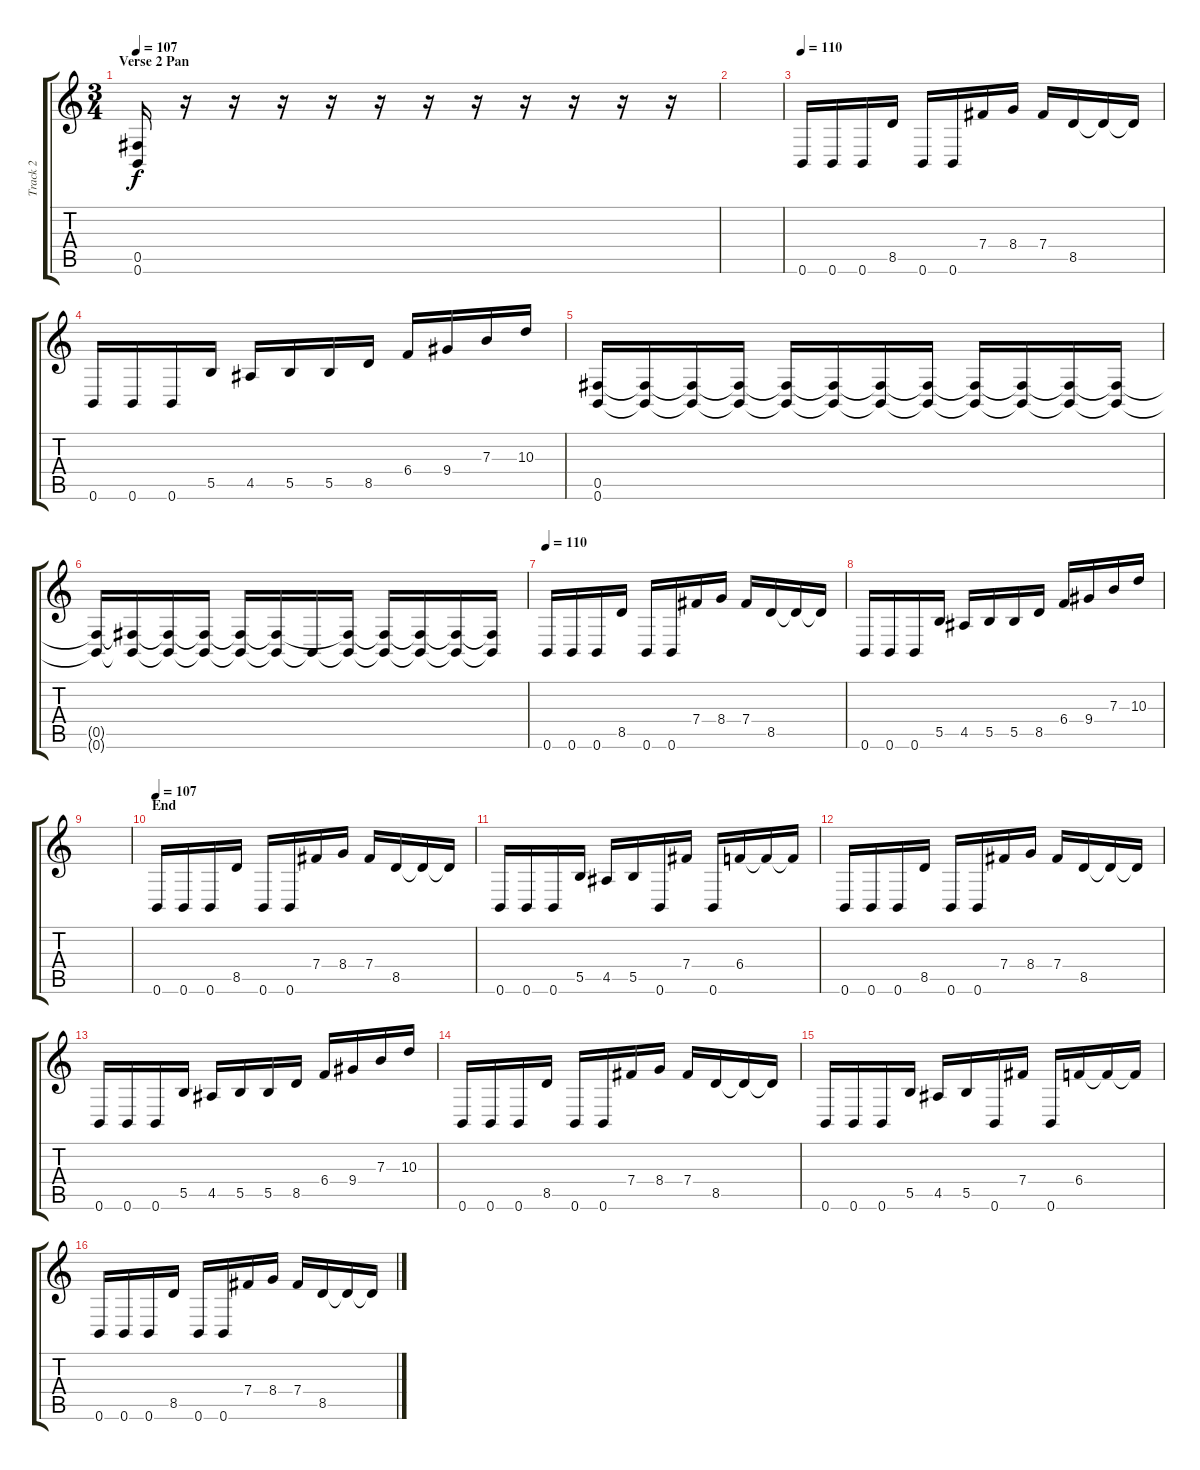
\track ("Track 2" "Track 2") {instrument distortionguitar}
\staff {score tabs}
\tuning (Db4 Ab3 E3 B2 Gb2 B1) {hide}
\ts (3 4)
\section ("" "Verse 2 Pan")
\tempo 110
\tempo 107
\clef g2
\ks c
(0.5 0.6).16{dy f} r.16 r.16 r.16 r.16 r.16 r.16 r.16 r.16 r.16 r.16 r.16 |
|
\tempo 110
0.6.16 0.6.16 0.6.16 8.5.16 0.6.16 0.6.16 7.4.16 8.4.16 7.4.16 8.5.16 8.5{t}.16 8.5{t}.16 |
0.6.16 0.6.16 0.6.16 5.5.16 4.5.16 5.5.16 5.5.16 8.5.16 6.4.16 9.4.16 7.3.16 10.3.16 |
(0.5 0.6).16 (0.5{t} 0.6{t}).16 (0.5{t} 0.6{t}).16 (0.5{t} 0.6{t}).16 (0.5{t} 0.6{t}).16 (0.5{t} 0.6{t}).16 (0.5{t} 0.6{t}).16 (0.5{t} 0.6{t}).16 (0.5{t} 0.6{t}).16 (0.5{t} 0.6{t}).16 (0.5{t} 0.6{t}).16 (0.5{t} 0.6{t}).16 |
(0.5{t} 0.6{t}).16 (0.5{t} 0.6{t}).16 (0.5{t} 0.6{t}).16 (0.5{t} 0.6{t}).16 (0.5{t} 0.6{t}).16 (0.5{t} 0.6{t}).16 0.6{t}.16 (0.5{t} 0.6{t}).16 (0.5{t} 0.6{t}).16 (0.5{t} 0.6{t}).16 (0.5{t} 0.6{t}).16 (0.5{t} 0.6{t}).16 |
\tempo 110
0.6.16 0.6.16 0.6.16 8.5.16 0.6.16 0.6.16 7.4.16 8.4.16 7.4.16 8.5.16 8.5{t}.16 8.5{t}.16 |
0.6.16 0.6.16 0.6.16 5.5.16 4.5.16 5.5.16 5.5.16 8.5.16 6.4.16 9.4.16 7.3.16 10.3.16 |
|
\section ("" "End")
\tempo 107
0.6.16 0.6.16 0.6.16 8.5.16 0.6.16 0.6.16 7.4.16 8.4.16 7.4.16 8.5.16 8.5{t}.16 8.5{t}.16 |
0.6.16 0.6.16 0.6.16 5.5.16 4.5.16 5.5.16 0.6.16 7.4.16 0.6.16 6.4.16 6.4{t}.16 6.4{t}.16 |
0.6.16 0.6.16 0.6.16 8.5.16 0.6.16 0.6.16 7.4.16 8.4.16 7.4.16 8.5.16 8.5{t}.16 8.5{t}.16 |
0.6.16 0.6.16 0.6.16 5.5.16 4.5.16 5.5.16 5.5.16 8.5.16 6.4.16 9.4.16 7.3.16 10.3.16 |
0.6.16 0.6.16 0.6.16 8.5.16 0.6.16 0.6.16 7.4.16 8.4.16 7.4.16 8.5.16 8.5{t}.16 8.5{t}.16 |
0.6.16 0.6.16 0.6.16 5.5.16 4.5.16 5.5.16 0.6.16 7.4.16 0.6.16 6.4.16 6.4{t}.16 6.4{t}.16 |
0.6.16 0.6.16 0.6.16 8.5.16 0.6.16 0.6.16 7.4.16 8.4.16 7.4.16 8.5.16 8.5{t}.16 8.5{t}.16
